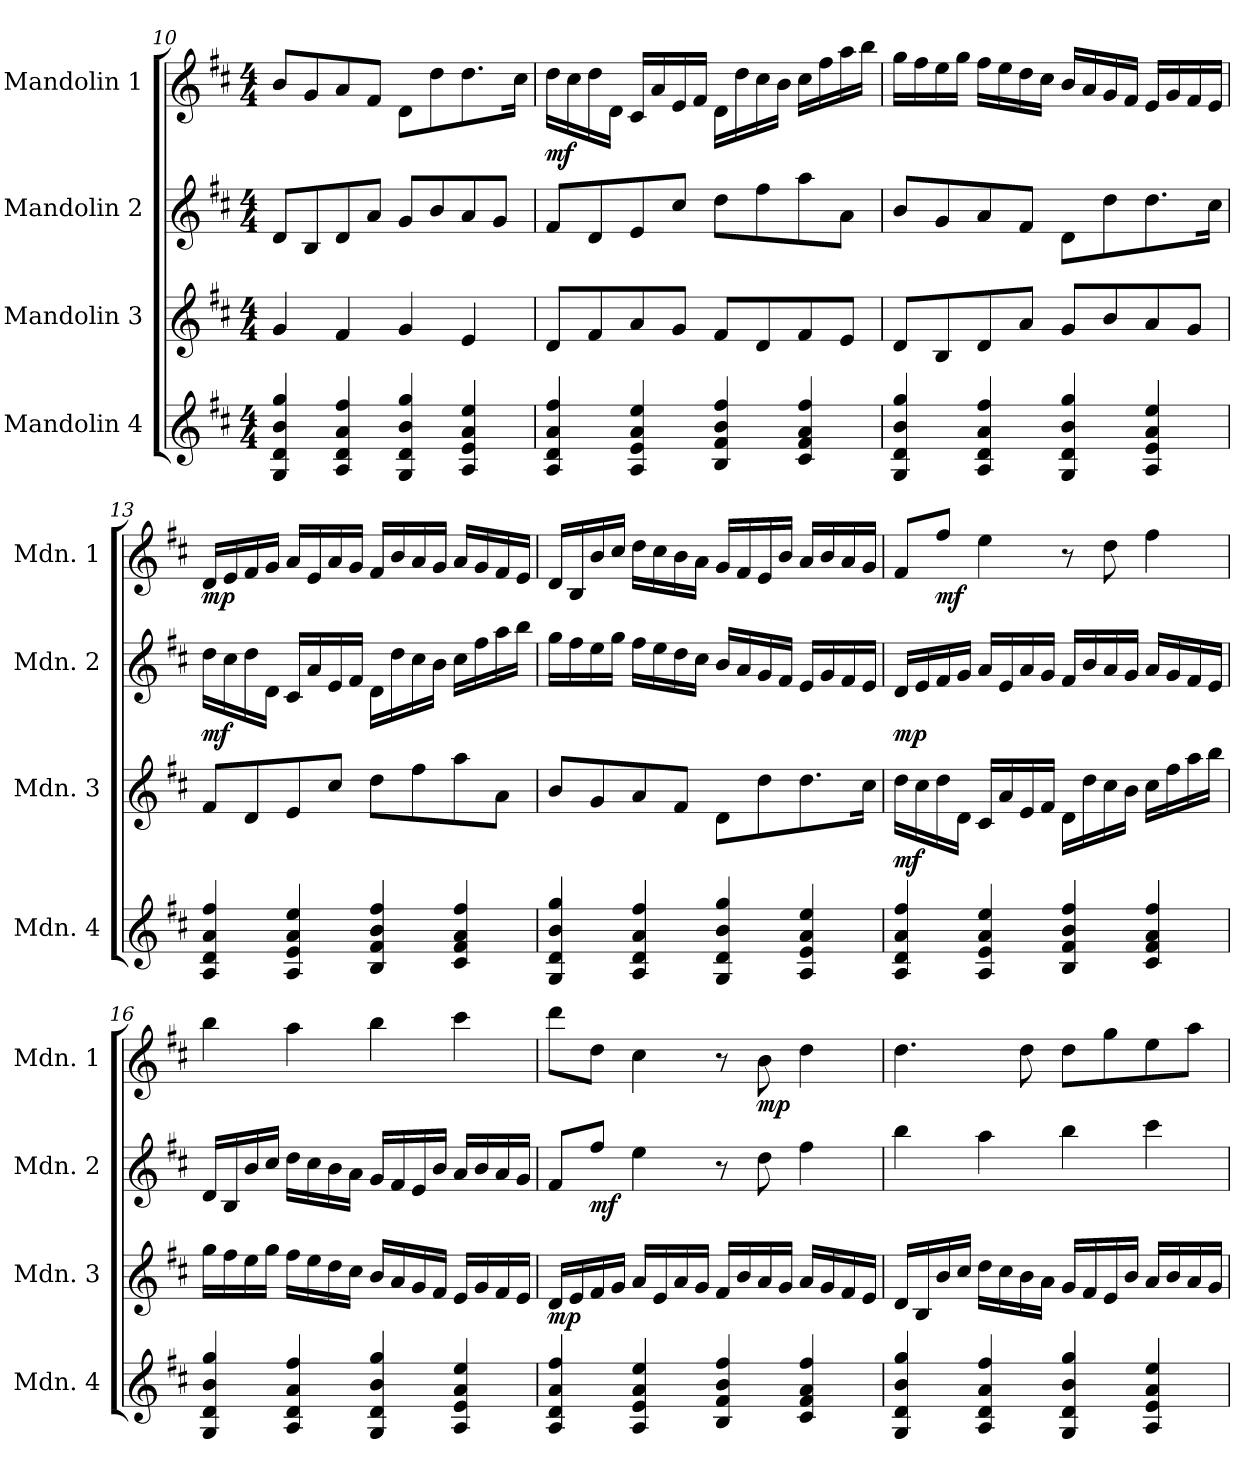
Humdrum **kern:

**kern	**kern	**dynam	**kern	**dynam	**kern	**dynam
*part4	*part3	*part3	*part2	*part2	*part1	*part1
*staff4	*staff3	*staff3	*staff2	*staff2	*staff1	*staff1
*I"Mandolin 4	*I"Mandolin 3	*	*I"Mandolin 2	*	*I"Mandolin 1	*
*I'Mdn. 4	*I'Mdn. 3	*	*I'Mdn. 2	*	*I'Mdn. 1	*
*clefG2	*clefG2	*	*clefG2	*	*clefG2	*
*k[f#c#]	*k[f#c#]	*	*k[f#c#]	*	*k[f#c#]	*
*D:	*D:	*	*D:	*	*D:	*
*M4/4	*M4/4	*	*M4/4	*	*M4/4	*
=10	=10	=10	=10	=10	=10	=10
4G/ 4d/ 4b/ 4gg/	4g/	.	8d/L	.	8b/L	.
.	.	.	8B/	.	8g/	.
4A/ 4d/ 4a/ 4ff#/	4f#/	.	8d/	.	8a/	.
.	.	.	8a/J	.	8f#/J	.
4G/ 4d/ 4b/ 4gg/	4g/	.	8g/L	.	8d\L	.
.	.	.	8b/	.	8dd\	.
4A/ 4e/ 4a/ 4ee/	4e/	.	8a/	.	8.dd\	.
.	.	.	8g/J	.	.	.
.	.	.	.	.	16cc#\Jk	.
!!LO:PB:g=z
=11	=11	=11	=11	=11	=11	=11
!	!	!	!	!	!	!LO:DY:b
4A/ 4d/ 4a/ 4ff#/	8d/L	.	8f#/L	.	16dd\LL	mf
.	.	.	.	.	16cc#\	.
.	8f#/	.	8d/	.	16dd\	.
.	.	.	.	.	16d\JJ	.
4A/ 4e/ 4a/ 4ee/	8a/	.	8e/	.	16c#/LL	.
.	.	.	.	.	16a/	.
.	8g/J	.	8cc#/J	.	16e/	.
.	.	.	.	.	16f#/JJ	.
4B/ 4f#/ 4b/ 4ff#/	8f#/L	.	8dd\L	.	16d\LL	.
.	.	.	.	.	16dd\	.
.	8d/	.	8ff#\	.	16cc#\	.
.	.	.	.	.	16b\JJ	.
4c#/ 4f#/ 4a/ 4ff#/	8f#/	.	8aa\	.	16cc#\LL	.
.	.	.	.	.	16ff#\	.
.	8e/J	.	8a\J	.	16aa\	.
.	.	.	.	.	16bb\JJ	.
=12	=12	=12	=12	=12	=12	=12
4G/ 4d/ 4b/ 4gg/	8d/L	.	8b/L	.	16gg\LL	.
.	.	.	.	.	16ff#\	.
.	8B/	.	8g/	.	16ee\	.
.	.	.	.	.	16gg\JJ	.
4A/ 4d/ 4a/ 4ff#/	8d/	.	8a/	.	16ff#\LL	.
.	.	.	.	.	16ee\	.
.	8a/J	.	8f#/J	.	16dd\	.
.	.	.	.	.	16cc#\JJ	.
4G/ 4d/ 4b/ 4gg/	8g/L	.	8d\L	.	16b/LL	.
.	.	.	.	.	16a/	.
.	8b/	.	8dd\	.	16g/	.
.	.	.	.	.	16f#/JJ	.
4A/ 4e/ 4a/ 4ee/	8a/	.	8.dd\	.	16e/LL	.
.	.	.	.	.	16g/	.
.	8g/J	.	.	.	16f#/	.
.	.	.	16cc#\Jk	.	16e/JJ	.
!!LO:LB:g=z
=13	=13	=13	=13	=13	=13	=13
!	!	!	!	!LO:DY:b	!	!LO:DY:b
4A/ 4d/ 4a/ 4ff#/	8f#/L	.	16dd\LL	mf	16d/LL	mp
.	.	.	16cc#\	.	16e/	.
.	8d/	.	16dd\	.	16f#/	.
.	.	.	16d\JJ	.	16g/JJ	.
4A/ 4e/ 4a/ 4ee/	8e/	.	16c#/LL	.	16a/LL	.
.	.	.	16a/	.	16e/	.
.	8cc#/J	.	16e/	.	16a/	.
.	.	.	16f#/JJ	.	16g/JJ	.
4B/ 4f#/ 4b/ 4ff#/	8dd\L	.	16d\LL	.	16f#/LL	.
.	.	.	16dd\	.	16b/	.
.	8ff#\	.	16cc#\	.	16a/	.
.	.	.	16b\JJ	.	16g/JJ	.
4c#/ 4f#/ 4a/ 4ff#/	8aa\	.	16cc#\LL	.	16a/LL	.
.	.	.	16ff#\	.	16g/	.
.	8a\J	.	16aa\	.	16f#/	.
.	.	.	16bb\JJ	.	16e/JJ	.
=14	=14	=14	=14	=14	=14	=14
4G/ 4d/ 4b/ 4gg/	8b/L	.	16gg\LL	.	16d/LL	.
.	.	.	16ff#\	.	16B/	.
.	8g/	.	16ee\	.	16b/	.
.	.	.	16gg\JJ	.	16cc#/JJ	.
4A/ 4d/ 4a/ 4ff#/	8a/	.	16ff#\LL	.	16dd\LL	.
.	.	.	16ee\	.	16cc#\	.
.	8f#/J	.	16dd\	.	16b\	.
.	.	.	16cc#\JJ	.	16a\JJ	.
4G/ 4d/ 4b/ 4gg/	8d\L	.	16b/LL	.	16g/LL	.
.	.	.	16a/	.	16f#/	.
.	8dd\	.	16g/	.	16e/	.
.	.	.	16f#/JJ	.	16b/JJ	.
4A/ 4e/ 4a/ 4ee/	8.dd\	.	16e/LL	.	16a/LL	.
.	.	.	16g/	.	16b/	.
.	.	.	16f#/	.	16a/	.
.	16cc#\Jk	.	16e/JJ	.	16g/JJ	.
!!LO:LB:g=z
=15	=15	=15	=15	=15	=15	=15
!	!	!LO:DY:b	!	!LO:DY:b	!	!
4A/ 4d/ 4a/ 4ff#/	16dd\LL	mf	16d/LL	mp	8f#/L	.
.	16cc#\	.	16e/	.	.	.
!	!	!	!	!	!	!LO:DY:b
.	16dd\	.	16f#/	.	8ff#/J	mf
.	16d\JJ	.	16g/JJ	.	.	.
4A/ 4e/ 4a/ 4ee/	16c#/LL	.	16a/LL	.	4ee\	.
.	16a/	.	16e/	.	.	.
.	16e/	.	16a/	.	.	.
.	16f#/JJ	.	16g/JJ	.	.	.
4B/ 4f#/ 4b/ 4ff#/	16d\LL	.	16f#/LL	.	8r	.
.	16dd\	.	16b/	.	.	.
.	16cc#\	.	16a/	.	8dd\	.
.	16b\JJ	.	16g/JJ	.	.	.
4c#/ 4f#/ 4a/ 4ff#/	16cc#\LL	.	16a/LL	.	4ff#\	.
.	16ff#\	.	16g/	.	.	.
.	16aa\	.	16f#/	.	.	.
.	16bb\JJ	.	16e/JJ	.	.	.
=16	=16	=16	=16	=16	=16	=16
4G/ 4d/ 4b/ 4gg/	16gg\LL	.	16d/LL	.	4bb\	.
.	16ff#\	.	16B/	.	.	.
.	16ee\	.	16b/	.	.	.
.	16gg\JJ	.	16cc#/JJ	.	.	.
4A/ 4d/ 4a/ 4ff#/	16ff#\LL	.	16dd\LL	.	4aa\	.
.	16ee\	.	16cc#\	.	.	.
.	16dd\	.	16b\	.	.	.
.	16cc#\JJ	.	16a\JJ	.	.	.
4G/ 4d/ 4b/ 4gg/	16b/LL	.	16g/LL	.	4bb\	.
.	16a/	.	16f#/	.	.	.
.	16g/	.	16e/	.	.	.
.	16f#/JJ	.	16b/JJ	.	.	.
4A/ 4e/ 4a/ 4ee/	16e/LL	.	16a/LL	.	4ccc#\	.
.	16g/	.	16b/	.	.	.
.	16f#/	.	16a/	.	.	.
.	16e/JJ	.	16g/JJ	.	.	.
!!LO:PB:g=z
=17	=17	=17	=17	=17	=17	=17
!	!	!LO:DY:b	!	!	!	!
4A/ 4d/ 4a/ 4ff#/	16d/LL	mp	8f#/L	.	8ddd\L	.
.	16e/	.	.	.	.	.
!	!	!	!	!LO:DY:b	!	!
.	16f#/	.	8ff#/J	mf	8dd\J	.
.	16g/JJ	.	.	.	.	.
4A/ 4e/ 4a/ 4ee/	16a/LL	.	4ee\	.	4cc#\	.
.	16e/	.	.	.	.	.
.	16a/	.	.	.	.	.
.	16g/JJ	.	.	.	.	.
4B/ 4f#/ 4b/ 4ff#/	16f#/LL	.	8r	.	8r	.
.	16b/	.	.	.	.	.
!	!	!	!	!	!	!LO:DY:b
.	16a/	.	8dd\	.	8b\	mp
.	16g/JJ	.	.	.	.	.
4c#/ 4f#/ 4a/ 4ff#/	16a/LL	.	4ff#\	.	4dd\	.
.	16g/	.	.	.	.	.
.	16f#/	.	.	.	.	.
.	16e/JJ	.	.	.	.	.
=18	=18	=18	=18	=18	=18	=18
4G/ 4d/ 4b/ 4gg/	16d/LL	.	4bb\	.	4.dd\	.
.	16B/	.	.	.	.	.
.	16b/	.	.	.	.	.
.	16cc#/JJ	.	.	.	.	.
4A/ 4d/ 4a/ 4ff#/	16dd\LL	.	4aa\	.	.	.
.	16cc#\	.	.	.	.	.
.	16b\	.	.	.	8dd\	.
.	16a\JJ	.	.	.	.	.
4G/ 4d/ 4b/ 4gg/	16g/LL	.	4bb\	.	8dd\L	.
.	16f#/	.	.	.	.	.
.	16e/	.	.	.	8gg\	.
.	16b/JJ	.	.	.	.	.
4A/ 4e/ 4a/ 4ee/	16a/LL	.	4ccc#\	.	8ee\	.
.	16b/	.	.	.	.	.
.	16a/	.	.	.	8aa\J	.
.	16g/JJ	.	.	.	.	.
=	=	=	=	=	=	=
*-	*-	*-	*-	*-	*-	*-
